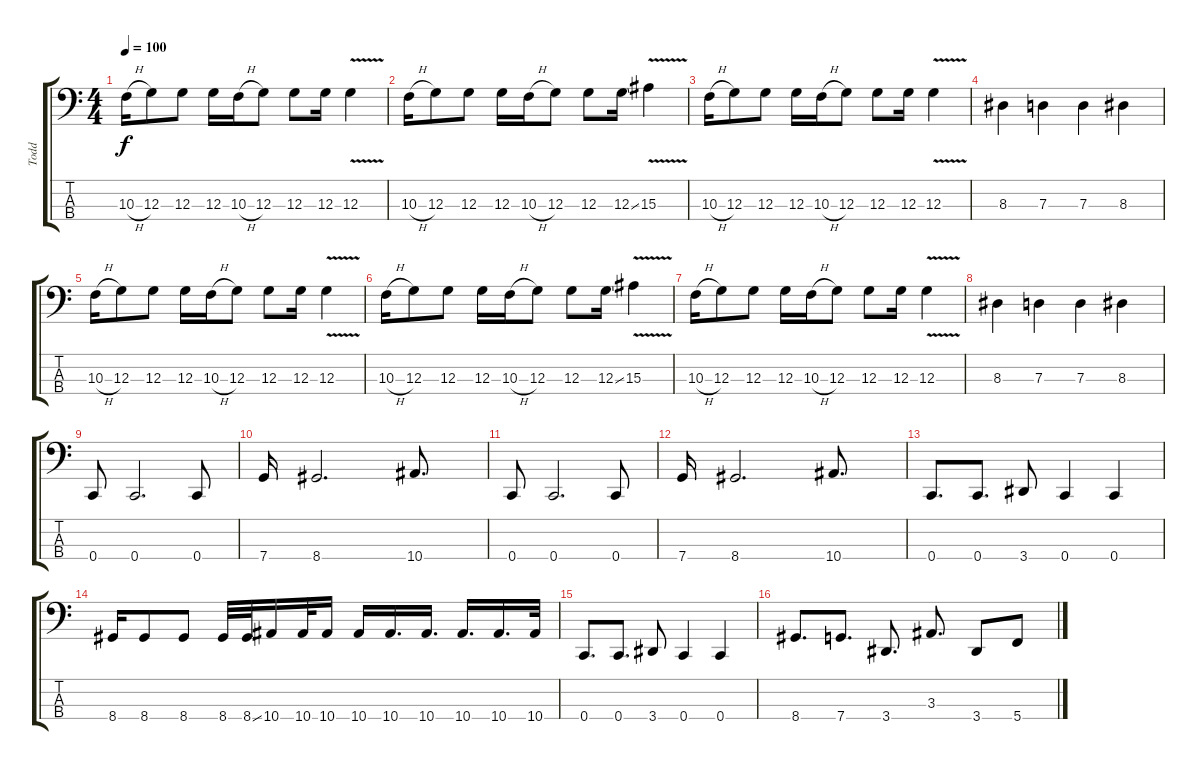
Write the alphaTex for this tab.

\track ("Todd" "Todd") {instrument electricbassfinger}
\staff {score tabs}
\tuning (G2 C2 G1 C1) {hide}
\ts (4 4)
\tempo 100
\clef f4
\ks c
10.3{h}.16{dy f} 12.3.8 12.3.8 12.3.16 10.3{h}.16 12.3.8 12.3.8 12.3.16 12.3{v}.4 |
10.3{h}.16 12.3.8 12.3.8 12.3.16 10.3{h}.16 12.3.8 12.3.8 12.3{ss}.16 15.3{v}.4 |
10.3{h}.16 12.3.8 12.3.8 12.3.16 10.3{h}.16 12.3.8 12.3.8 12.3.16 12.3{v}.4 |
8.3.4 7.3.4 7.3.4 8.3.4 |
10.3{h}.16 12.3.8 12.3.8 12.3.16 10.3{h}.16 12.3.8 12.3.8 12.3.16 12.3{v}.4 |
10.3{h}.16 12.3.8 12.3.8 12.3.16 10.3{h}.16 12.3.8 12.3.8 12.3{ss}.16 15.3{v}.4 |
10.3{h}.16 12.3.8 12.3.8 12.3.16 10.3{h}.16 12.3.8 12.3.8 12.3.16 12.3{v}.4 |
8.3.4 7.3.4 7.3.4 8.3.4 |
0.4.8 0.4.2{d} 0.4.8 |
7.4.16 8.4.2{d} 10.4.8{d} |
0.4.8 0.4.2{d} 0.4.8 |
7.4.16 8.4.2{d} 10.4.8{d} |
0.4.8{d} 0.4.8{d} 3.4.8 0.4.4 0.4.4 |
8.4.16 8.4.8 8.4.8 8.4.32 8.4{ss}.32 10.4.16 10.4.32 10.4.16 10.4.16 10.4.16{d} 10.4.16{d} 10.4.16{d} 10.4.16{d} 10.4.32 |
0.4.8{d} 0.4.8{d} 3.4.8 0.4.4 0.4.4 |
8.4.8{d} 7.4.8{d} 3.4.8{d} 3.3.8{d} 3.4.8 5.4.8
